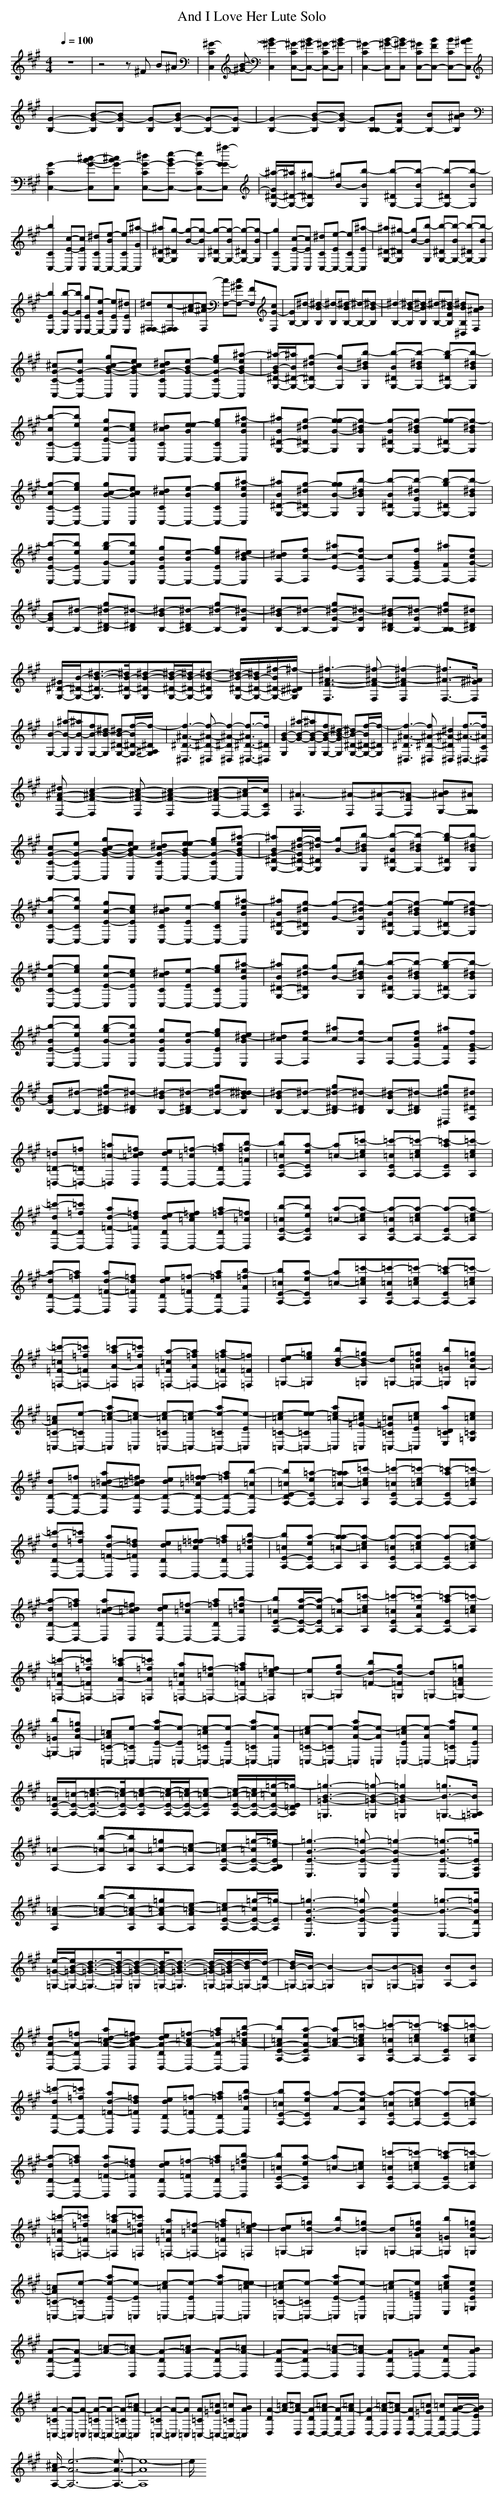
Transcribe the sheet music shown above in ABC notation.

X:1
T: And I Love Her Lute Solo
M:4/4
L:1/8
Q:1/4=100
K:A
z8|z4z^F B^A|[C2^G2-C,2] [B-^G-][B2^G2-C,2] [C^G-C,-][B^G-C,-] [C^G-C,-][B^G-C,]|[C2^G2-C,2-] [B-^G-C,][B^G-C,] [C^GC,-][BFC,-] [CBC,-][B^AC,]|
[B,2-G2-] [B-G-B,][BG-B,] [B,G-][BG-B,-] [B,-G-][G-B,]|[B,2-G2-] [B-G-B,][BG-B,] [B,GB,-][BFB,-] [B,-B][B^AB,]|[C2G2-C,2-] [B-G-C,^c-][BG-C,^c] [CG-C,-^d][BG-C,-e-] [CG-C,-e][GG-C,^a-]|[^D/2-G/2G,/2-^a/2-][^D/2-G,/2-^a/2][^DG,^g-] [B-^g][BG,b-] [^DG,-b-][BG,-b-] [^DG,-b-][BG,b-]|
[C2C,2-b2] [E-C,c-][EC,c] [CC,-^d][BC,-e-] [CC,-e][GC,^a-]|[^D-G,-^a][^DG,g-] [B-g-][BG,g-] [^DG,-g-][BG,-g-] [^DG,-g-][BG,g-]|[C2C,2-g2] [E-C,c-][EC,c] [CC,-^d][EC,-e-] [CC,-e][EC,^a-]|[^D-G,-^a][^DG,^g-] [B-g][BG,b-] [^DG,-b-][BG,-b-] [^DG,-b-][BG,b-]|
[E2E,2-b2] [G-E,b-][GE,b] [EE,-g][GE,-e-] [EE,e][EE,^d]|[^F,F,-^d][^F,F,c-][^A-c-][^AF,c-] [F,-c][cF,-^G] [F,F][cF,G-]|[B,-G][B,^d-] [B2B,2^d2-] [B,^d-][BB,-^d-] [B,-^d-][BB,^d-]|[B,2-^d2-] [B-B,^d-][BB,^d-] [B,-^d-][BFB,^d-] [B,B^D,^d][B^AF,]|
[C-^cG-C,-][CeG-C,-] [B-gG-C,c-][BeG-C,c] [CcG-C,-^d][Be-G-C,-] [CgG-C,-e][BeG-C,^a-]|[^D/2-B/2-G/2G,/2-^a/2-][^D/2-B/2G,/2-^a/2][^D^dG,-g-] [B-gG,][B^dG,b-] [^DBG,-b-][B^dG,-b-] [^DgG,-b-][B^dG,b-]|[C-cC,-b-][CeC,-b] [E-gC,c-][EeC,c] [CcC,-^d][BeC,-e-] [CgC,-e][BeC,^a-]|[^D-BG,-^a][^D^dG,-g-] [B-gG,g-][B^dG,g-] [^DBG,-g-][B^dG,-g-] [^DgG,-g-][B^dG,g-]|
[C-cC,-g-][CeC,-g] [B-gC,c-][BeC,c] [CcC,-^d][Be-C,-] [CgC,-e][BeC,^a-]|[^D-BG,-^a][^D^dG,-g-] [B-gG,g][B^dG,b-] [^DBG,-b-][G^dG,-b-] [^DgG,-b-][B^dG,b-]|[E-BE,-b-][EeE,-b] [G-gE,b-][GeE,b] [EBE,-g][Be-E,-] [EgE,-e][BeE,^d-]|[F,-c^d][F,fc-] [E-^ac-][EfF,c-] [F,-c][EfF,-G] [F,-^aF][cfF,G-]|
[B,-BG][B,-^d-] [^D-gB,^d-][^D^d-B,] [B,-B^d-][^D^d-B,-] [B,-g^d-][G^d-B,]|[B,-B^d-][B,-^d-] [G-gB,^d-][G^d-B,] [^DBB,-^d-][G^d-B,-] [B,gB,-^d][^D^dB,]|[^D/2-^G/2G,/2-][^D/2-B/2-G,/2-][^D3/2-B3/2-G,3/2^d3/2-][^D/2-B/2-G,/2^d/2][^D-B-G,^d-][^D/2-B/2-G,/2-^d/2-][^D/2-B/2-G,/2-^d/2][^DB-G,^d-] [^D/2-B/2-G,/2-^d/2-][^D/2-B/2-G,/2-^d/2][^D/2-B/2G,/2-^f/2-][^D/2^C/2G,/2^f/2-]|[F3-^A3-F,3^f3-][F-^A-F,^f-][F2^A2-F,2^f2-] [^A3/2-F,3/2-^f3/2][^A/2^G/2F,/2]|
[B2-G,2-][B-G,^a-][B-G,^a][B-G,-f][BG,^d-] [^D-B-G,-^d][^D/2-B/2G,/2-f/2-][^D/2^A,/2G,/2f/2-]|[^D3-^A3-^D,3f3-][^D-^A-^D,f-][^D2^A2-^D,2f2-] [^D3/2-^A3/2^D,3/2-f3/2-][^D/2^D,/2f]|[G2-B2-G,2][G-B-^a-][G-B-G,^a][G-B-G,-f][GB-G,^d-] [^D-B-G,-^d][^D/2-B/2G,/2-f/2-][^D/2G,/2f/2-]|[^D3^A3-^D,3f3-][^D-^A-^D,f][^D2^A2-^D,2^d2] [^A3/2-^D,3/2-f3/2-][^A/2C/2^D,/2f/2]|
[F-^A-F,-^d][F2-^A2-F,2c2-][F-^A-F,c-][F2-^A2-F,2c2-] [F^A-F,-c-][^A/2F,/2-c/2-][C/2F,/2c/2]|[^A3-F,3][^A-F,][^A-F,-][^A-FF,] [^ABG,-][^AG,G,]|[C-cG-C,-][CeG-C,-] [B-gG-C,c-][BeG-C,c] [CcG-C,-^d][BeG-C,-e-] [CgG-C,-e][BeG-C,^a-]|[^D-BG-G,-^a][^D/2-^d/2-G/2G,/2-g/2-][^D/2^d/2G,/2g/2-] [B-g][B^dG,b-] [^DBG,-b-][B^dG,-b-] [^DgG,b-][B^dG,b-]|
[C-cC,-b-][CeC,-b] [E-gC,c-][EeC,c] [CcC,-^d][Ee-C,-] [CgC,-e][BeC,^a-]|[^D-BG,-^a][^D^dG,g-] [G-g-][G^dG,g-] [^DBG,-g-][B^dG,-g-] [^DgG,-g-][B^dG,g-]|[C-cC,-g-][CeC,-g] [E-gC,c-][EeC,c] [CcC,-^d][Ee-C,-] [CgC,-e][BeC,^a-]|[^D-BG,-^a][^D^dG,g-] [B-g][B^dG,b-] [^DBG,-b-][B^dG,-b-] [^DgG,-b-][B^dG,b-]|
[E-BE,-b-][EeE,-b] [B-gE,b-][BeE,b] [EBE,-g][Be-E,-] [EgE,e][BeE,^d-]|[F,-c^d][F,fc-] [c-^a][c-fF,] [F,-c][cfF,-G] [F,^aF][EfF,G-]|[B,-BG][B,-^d-] [^D-gB,^d-][^D^d-B,] [BB,-^d-][^D^d-B,-] [gB,-^d-][B^dB,^d-]|[B,-B^d-][B,-^d-] [^D-gB,^d-][^D^d-B,] [BB,-^d-][^D^d-B,] [g^D,^d][^D^dF,]|
[=D-=d=D,-][=D=f=D,-] [=c-=a=D,][=c=fdD,] [DdeD,-][=c=f-D,-] [Da=fD,-][=A=fb-D,]|[E-=cbA,-][Eea-A,] [=c-a][=ce=c'-A,] [E=c=c'-A,-][=ce=c'-A,-] [Ea=c'-A,][=ce=c'-A,]|[D-d=c'-D,-][D=f=c'D,-] [=F-ad-D,][=F=fdD,] [Dde-D,-][=c=feD,-] [Da=f-D,-][=c=fD,]|[E-=cb-A,-][EebA,] [=c-a-][=cea-A,] [E=ca-A,-][=cea-A,-] [Ea-A,-][=cea-A,]|
[D-da-D,-][D=faD,-] [=F-ad-D,][=F=fdD,] [DdeD,-][=F=f-D,-] [Da=fD,-][A=fb-D,]|[E-=cbA,-][Eea-A,] [=c-a][=ce=c'-A,][E=c=c'-A,-][=ce=c'-A,-] [Ea=c'-A,-][=ce=c'-A,]|[=F-=c=c'-=F,-][=F=f=c'=F,-] [A-a=c'-=F,][A=f=c'=F,] [=F=ca-=F,-][A=fa=F,-] [=Fa=f-=F,][=F=f=F,]|[=G,-de-][=G,=ge] [B-bd-][B=gd-=G,] [=G,-d][d=g=A=G,-] [=G,b=G][d=gA-=G,]|
[=C-=cA=C,-][=Ce-=C,-] [=c-ae-=C,][=ce-=C,] [=C=ce-=C,-][=ce-=C,-] [=Cae-=C,-][Ee-=C,]|[=C-=ce-=C,-][=Cee-=C,-] [=c-ae=C,][=ce=G-=C,] [=C=c=G=C,-][=ceE=C,] [=CaDE,][=ce=C=G,]|[D-dD,-][D-=fD,-] [=c-aD-D,=d-][=c=fD-D,=d] [D-dD,-e][=c=fD-D,-=f-] [D-aD,-=f][=cD-D,b-]|[E-=cDA,-b][EeA,-=a-] [=c-aA,=a][=ceA,=c'-] [E=cA,-=c'-][=ceA,-=c'-] [EaA,-=c'-][=ceA,=c'-]|
[D-dD,-=c'-][D=fD,-=c'] [=F-aD,d-][=F=fD,d] [DdD,-e][=c=fD,-=f-] [DaD,-=f][=c=fD,b-]|[E-=cA,-b][EeA,-a-] [=c-aA,a-][=ceA,a-] [E=cA,-a-][=ceA,-a-] [Ea-A,-][=ceA,a-]|[D-dD,-a-][D=fD,-a] [=c-aD,d-][=c=fD,d] [DdD,-e][=c=f-D,-] [DaD,-=f][=c=fD,b-]|[E-=cA,-b][E/2-e/2-A,/2-a/2-][E/2e/2A,/2-a/2-] [=c-aA,][=ceA,=c'-] [E=cA,-=c'-][AeA,-=c'-] [EaA,-=c'-][=ceA,=c'-]|
[=F-=c=F,-=c'-][=F=f=F,-=c'] [A-a=F,=c'-][A=f=F,=c'] [=F=c=F,-a][=c=f-=F,-] [=Fa=F,-=f][=c=f=F,e-]|[=G,-e][=G,gd-] [=F-bd-][=Fg=G,d-] [=G,-d][=F=g=G,-A]
[=G,-b=G][d=g=G,A-]|[=C-=c=C,-A][=Ce-=C,-] [E-a=C,e-][Ee-=C,-] [=C=c=C,-e-][Ee-=C,-] [=Ca=C,-e-][Ae-=C,]|[=C-=c=C,-e-][=Ce-=C,-] [A-a=C,e-][Ae-=C,] [E=c=C,-e-][Ae-=C,-] [=Ca=C,-e][Ee=C,]|
[E/2-=A/2A,/2-][E/2-=c/2-A,/2-][E3/2-=c3/2-A,3/2-e3/2-][E/2-=c/2-A,/2e/2][E-=c-A,e-][E/2-=c/2-A,/2-e/2-][E/2-=c/2-A,/2-e/2][E=c-A,e-] [E/2-=c/2-A,/2-e/2-][E/2-=c/2-A,/2-e/2][E/2-=c/2A,/2-=g/2-][E/2=D/2A,/2=g/2-]|[=G3-B3-=G,3=g3-][=G-B-=G,=g-][=G2B2-=G,2=g2] [B3/2-=G,3/2-=g3/2][B/2=A,/2=G,/2]|[=c2-A,2-][=c-A,b-][=c-A,b][=c-A,-=g][=c-A,e-] [E-=c-A,-e][E/2-=c/2A,/2-=g/2-][E/2B,/2A,/2e/2=g/2-]|[E3-B3-E,3=g3-][E-B-E,=g-][E2B2-E,2=g2-] [E3/2-B3/2E,3/2-=g3/2-][E/2A,/2E,/2=g/2]|
[A2-=c2-A,2][A-=c-b-][A-=c-A,b][A=c-A,-=g][A=c-A,e-] [E-=c-A,-e][E/2-=c/2A,/2-=g/2-][E/2A,/2=g/2-]|[E3-B3-E,3=g3-][E-B-E,=g][E2B2-E,2e2] [B3/2-E,3/2-=g3/2-][B/2D/2E,/2=g/2]|[=G/2-=G,/2-e/2-][=G/2-B/2-=G,/2-e/2][=G3/2-B3/2-=G,3/2-d3/2-][=G/2-B/2-=G,/2d/2-][=G-B-=G,d-][=G/2-B/2-=G,/2-d/2-][=G3/2-B3/2-=G,3/2d3/2-] [=G/2-B/2-=G,/2-d/2-][=G/2B/2-=G,/2-d/2-][B/2=G,/2-d/2-][D/2=G,/2-d/2-]|[B/2-=G,/2-d/2][B/2-=G,/2-][B2-=G,2][B-=G,][B-=G,-][B=G=G,] [BA,-][BA,]|
[D-dA-D,-][D=fA-D,-] [=c-aA-D,d-][c=fA-D,d] [DdA-D,-e][=c=f-A-D,-] [DaA-D,-=f][=c=fA-D,b-]|[E-=cA-A,-b][EeA-A,a-] [=c-aA-][=ceAA,=c'-] [E=cA,-=c'-][=ceA,-=c'-] [EaA,=c'-][=ceA,=c'-]|[D-dD,-=c'-][D=fD,-=c'] [=F-aD,d-][=F=fD,d] [DdD,-e][=F=f-D,-] [DaD,-=f][A=fD,b-]|[E-=cA,-b][EeA,a-] [A-a-][AeA,a-] [E=cA,-a-][=ceA,-a-] [Ea-A,-][=ceA,a-]|
[D-dD,-a-][D=fD,-a] [=F-aD,d-][=F=fD,d] [DdD,-e][=F=f-D,-] [DaD,-=f][=c=fD,b-]|[E-=cA,-b][EeA,a-] [=c-a][=ceA,] [E=cA,-=c'-][=ceA,-=c'-] [EaA,-=c'-][=ceA,=c'-]|[=F-=c=F,-=c'-][=F=f=F,-=c'] [=c-a=F,=c'-][=c=f=F,=c'] [=F=c=F,-a][=c=f-=F,-] [=Fa=F,=f][=c=f=F,e-]|[=G,-de][=G,=gd-] [d-b][d-=g=G,] [=G,-d][d=g=G,-A] [=G,b=G][d=g=G,A-]|
[=C-=c=C,-A][=Ce-=C,-] [E-a=C,e-][Ee-=C,] [=c=C,-e-][Ee-=C,-] [a=C,-e-][=ce=C,e-]|[=C-=c=C,-e-][=Ce-=C,-] [E-a=C,e-][Ee-=C,] [=c=C,-e-][Ee=G=C,] [a=cE,e][EeB=G,]|[D-A-D,-][DA-D,] [=c-A-][=cA-D,] [DA-D,-][=cA-D,-] [DA-D,-][=cA-D,]|[D-A-D,-][DA-D,-] [=c-A-D,][=cA-D,] [DAD,-][A=GD,-] [DcD,-][ABD,]|
[=C2A2-=C,2-] [A-=C,][A-=C,] [=CA-=C,-][A-=C,-] [=CA-=C,-][=cA-=C,]|[=C2A2-=C,2-] [A-=C,][A=C,] [=CA=C,-][=c=G=C,-] [=C=c=C,-][AB=C,]|[D2A2-D,2] [=c-A-][=cA-D,] [DA-D,-][=cA-D,-] [DA-D,-][=cA-D,]|[D2A2-D,2-] [=c-A-D,][=cA-D,] [DAD,-][=c=GD,-] [D=cD,-][A/2-B/2-D,/2-][A/2E/2B/2D,/2]|
[^c/2A/2-A,/2-][e6-A6-A,6-][e3/2-A3/2-A,3/2-]|[e8-A8A,8]|e/2
